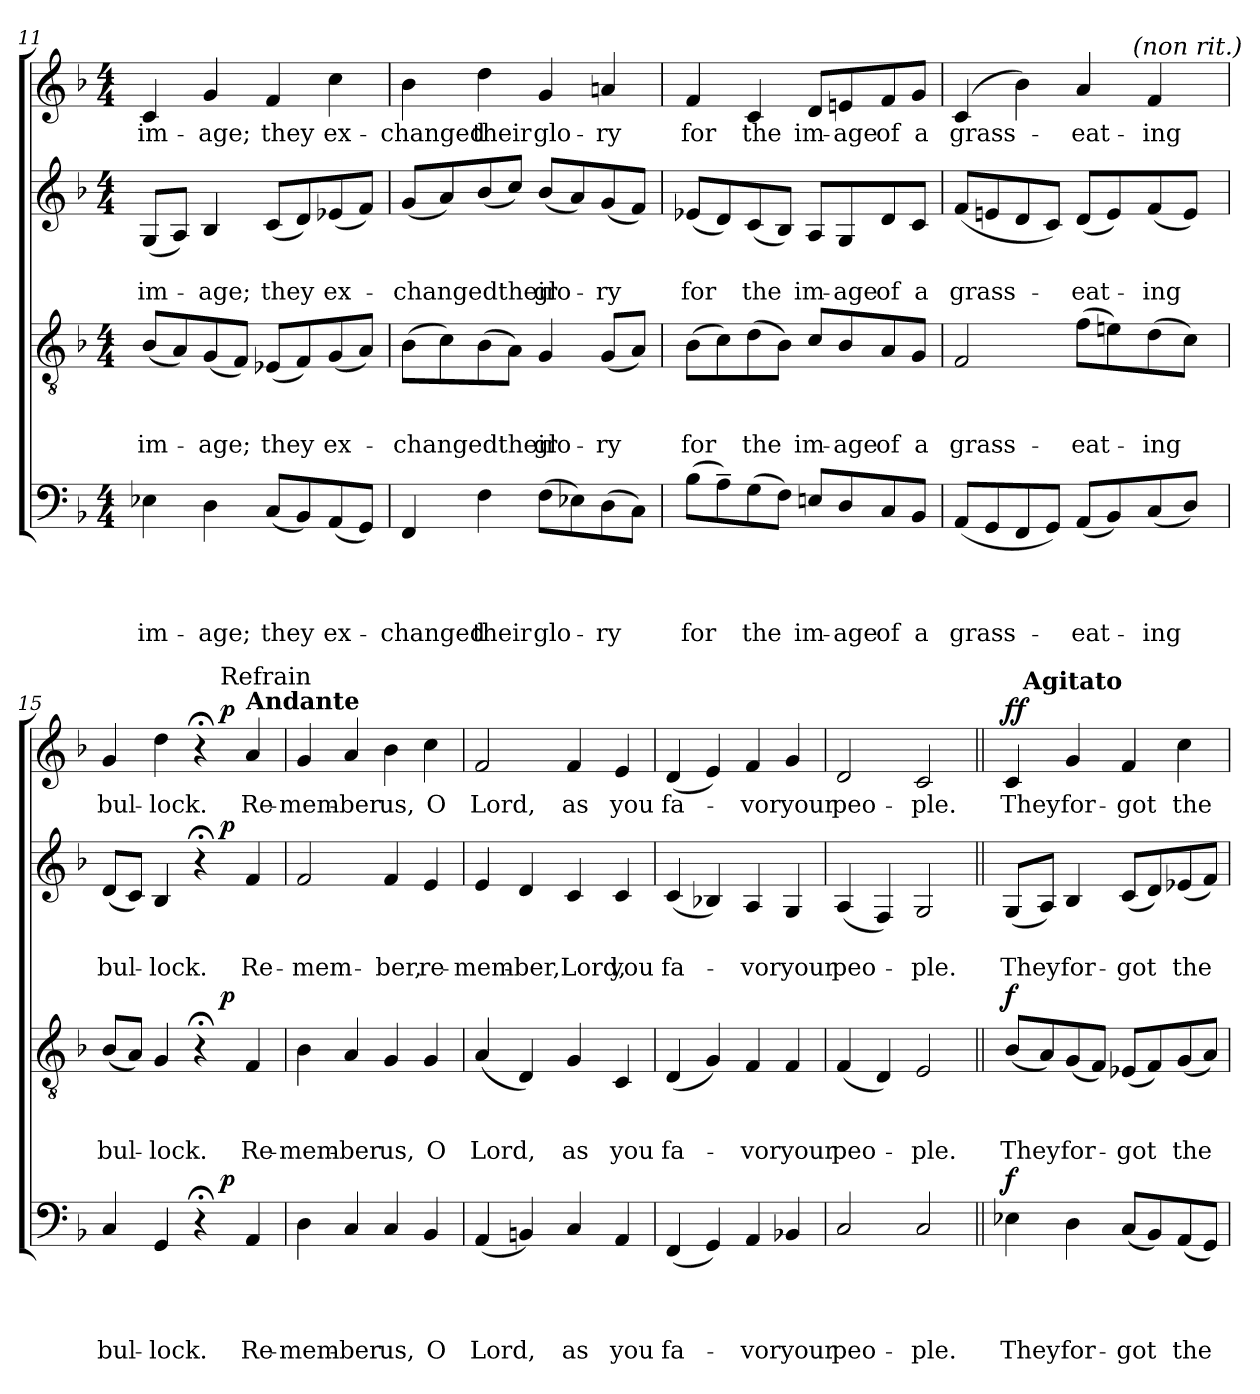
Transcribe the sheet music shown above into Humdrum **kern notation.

**kern	**text	**text	**text	**text	**dynam	**kern	**text	**text	**text	**dynam	**kern	**text	**text	**dynam	**kern	**text	**dynam
*part4	*part4	*part4	*part4	*part4	*part4	*part3	*part3	*part3	*part3	*part3	*part2	*part2	*part2	*part2	*part1	*part1	*part1
*staff4	*staff4	*staff4	*staff4	*staff4	*staff4	*staff3	*staff3	*staff3	*staff3	*staff3	*staff2	*staff2	*staff2	*staff2	*staff1	*staff1	*staff1
*clefF4	*	*	*	*	*	*clefGv2	*	*	*	*	*clefG2	*	*	*	*clefG2	*	*
*k[b-]	*	*	*	*	*	*k[b-]	*	*	*	*	*k[b-]	*	*	*	*k[b-]	*	*
*F:	*	*	*	*	*	*F:	*	*	*	*	*F:	*	*	*	*F:	*	*
*M4/4	*	*	*	*	*	*M4/4	*	*	*	*	*M4/4	*	*	*	*M4/4	*	*
=11	=11	=11	=11	=11	=11	=11	=11	=11	=11	=11	=11	=11	=11	=11	=11	=11	=11
!	!	!	!	!LO:LY:b	!	!	!	!	!LO:LY:b	!	!	!	!LO:LY:b	!	!	!LO:LY:b	!
4E-X\	.	.	.	im-	.	(<8B-/L	.	.	im-	.	(<8G/L	.	im-	.	4c/	im-	.
.	.	.	.	.	.	8A/)	.	.	.	.	8A/J)	.	.	.	.	.	.
!	!	!	!	!LO:LY:b	!	!	!	!	!LO:LY:b	!	!	!	!LO:LY:b	!	!	!LO:LY:b	!
4D\	.	.	.	-age;	.	(<8G/	.	.	-age;	.	4B-/	.	-age;	.	4g/	-age;	.
.	.	.	.	.	.	8F/J)	.	.	.	.	.	.	.	.	.	.	.
!	!	!	!	!LO:LY:b	!	!	!	!	!LO:LY:b	!	!	!	!LO:LY:b	!	!	!LO:LY:b	!
(<8C/L	.	.	.	they	.	(<8E-X/L	.	.	they	.	(<8c/L	.	they	.	4f/	they	.
8BB-/)	.	.	.	.	.	8F/)	.	.	.	.	8d/)	.	.	.	.	.	.
!	!	!	!	!LO:LY:b	!	!	!	!	!LO:LY:b	!	!	!	!LO:LY:b	!	!	!LO:LY:b	!
(<8AA/	.	.	.	ex-	.	(<8G/	.	.	ex-	.	(<8e-X/	.	ex-	.	4cc\	ex-	.
8GG/J)	.	.	.	.	.	8A/J)	.	.	.	.	8f/J)	.	.	.	.	.	.
!!LO:LB:g=z
=12	=12	=12	=12	=12	=12	=12	=12	=12	=12	=12	=12	=12	=12	=12	=12	=12	=12
!	!	!	!	!LO:LY:b	!	!	!	!	!LO:LY:b	!	!	!	!LO:LY:b	!	!	!LO:LY:b	!
4FF/	.	.	.	-changed	.	(>8B-\L	.	.	-changedtheir	.	(<8g/L	.	-changedtheir	.	4b-\	-changed	.
.	.	.	.	.	.	8c\)	.	.	.	.	8a/)	.	.	.	.	.	.
!	!	!	!	!LO:LY:b	!	!	!	!	!	!	!	!	!	!	!	!LO:LY:b	!
4F\	.	.	.	their	.	(>8B-\	.	.	.	.	(<8b-/	.	.	.	4dd\	their	.
.	.	.	.	.	.	8A\J)	.	.	.	.	8cc/J)	.	.	.	.	.	.
!	!	!	!	!LO:LY:b	!	!	!	!	!LO:LY:b	!	!	!	!LO:LY:b	!	!	!LO:LY:b	!
(>8F\L	.	.	.	glo-	.	4G/	.	.	glo-	.	(<8b-/L	.	glo-	.	4g/	glo-	.
8E-X\)	.	.	.	.	.	.	.	.	.	.	8a/)	.	.	.	.	.	.
!	!	!	!	!LO:LY:b	!	!	!	!	!LO:LY:b	!	!	!	!LO:LY:b	!	!	!LO:LY:b	!
(>8D\	.	.	.	-ry	.	(<8G/L	.	.	-ry	.	(<8g/	.	-ry	.	4an/	-ry	.
8C\J)	.	.	.	.	.	8A/J)	.	.	.	.	8f/J)	.	.	.	.	.	.
=13	=13	=13	=13	=13	=13	=13	=13	=13	=13	=13	=13	=13	=13	=13	=13	=13	=13
!	!	!	!	!LO:LY:b	!	!	!	!	!LO:LY:b	!	!	!	!LO:LY:b	!	!	!LO:LY:b	!
(>8B-\L	.	.	.	for	.	(>8B-\L	.	.	for	.	(<8e-X/L	.	for	.	4f/	for	.
8A~>\)	.	.	.	.	.	8c\)	.	.	.	.	8d/)	.	.	.	.	.	.
!	!	!	!	!LO:LY:b	!	!	!	!	!LO:LY:b	!	!	!	!LO:LY:b	!	!	!LO:LY:b	!
(>8G\	.	.	.	the	.	(>8d\	.	.	the	.	(<8c/	.	the	.	4c/	the	.
8F\J)	.	.	.	.	.	8B-\J)	.	.	.	.	8B-/J)	.	.	.	.	.	.
!	!	!	!	!LO:LY:b	!	!	!	!	!LO:LY:b	!	!	!	!LO:LY:b	!	!	!LO:LY:b	!
8En/L	.	.	.	im-	.	8c/L	.	.	im-	.	8A/L	.	im-	.	8d/L	im-	.
!	!	!	!	!LO:LY:b	!	!	!	!	!LO:LY:b	!	!	!	!LO:LY:b	!	!	!LO:LY:b	!
8D/	.	.	.	-age	.	8B-/	.	.	-age	.	8G/	.	-age	.	8en/	-age	.
!	!	!	!	!LO:LY:b	!	!	!	!	!LO:LY:b	!	!	!	!LO:LY:b	!	!	!LO:LY:b	!
8C/	.	.	.	of	.	8A/	.	.	of	.	8d/	.	of	.	8f/	of	.
!	!	!	!	!LO:LY:b	!	!	!	!	!LO:LY:b	!	!	!	!LO:LY:b	!	!	!LO:LY:b	!
8BB-/J	.	.	.	a	.	8G/J	.	.	a	.	8c/J	.	a	.	8g/J	a	.
=14	=14	=14	=14	=14	=14	=14	=14	=14	=14	=14	=14	=14	=14	=14	=14	=14	=14
!	!	!	!	!LO:LY:b	!	!	!	!	!LO:LY:b	!	!	!	!LO:LY:b	!	!	!LO:LY:b	!
*	*	*	*	*	*	*	*	*	*	*	*	*	*	*	*^	*	*
(<8AA/L	.	.	.	grass-	.	2F/	.	.	grass-	.	(<8f/L	.	grass-	.	(4c/	2ryy	grass-	.
8GG/	.	.	.	.	.	.	.	.	.	.	8en/	.	.	.	.	.	.	.
8FF/	.	.	.	.	.	.	.	.	.	.	8d/	.	.	.	4b-\)	.	.	.
8GG/J)	.	.	.	.	.	.	.	.	.	.	8c/J)	.	.	.	.	.	.	.
!	!	!	!	!LO:LY:b	!	!	!	!	!LO:LY:b	!	!	!	!LO:LY:b	!	!	!	!LO:LY:b	!
(<8AA/L	.	.	.	-eat-	.	(>8f\L	.	.	-eat-	.	(<8d/L	.	-eat-	.	4a/	8..ryy	-eat-	.
8BB-/)	.	.	.	.	.	8en\)	.	.	.	.	8e/)	.	.	.	.	.	.	.
!	!	!	!	!	!	!	!	!	!	!	!	!	!	!	!	!LO:TX:a:i:t=(non rit.)	!	!
.	.	.	.	.	.	.	.	.	.	.	.	.	.	.	.	4ryy	.	.
!	!	!	!	!LO:LY:b	!	!	!	!	!LO:LY:b	!	!	!	!LO:LY:b	!	!	!	!LO:LY:b	!
(<8C/	.	.	.	-ing	.	(>8d\	.	.	-ing	.	(<8f/	.	-ing	.	4f/	.	-ing	.
8D/J)	.	.	.	.	.	8c\J)	.	.	.	.	8e/J)	.	.	.	.	.	.	.
.	.	.	.	.	.	.	.	.	.	.	.	.	.	.	.	32ryy	.	.
=15	=15	=15	=15	=15	=15	=15	=15	=15	=15	=15	=15	=15	=15	=15	=15	=15	=15	=15
!	!	!	!	!LO:LY:b	!	!	!	!	!LO:LY:b	!	!	!	!LO:LY:b	!	!	!	!LO:LY:b	!
*^	*	*	*	*	*	*^	*	*	*	*	*^	*	*	*	*	*	*	*
4C/	2ryy	.	.	.	bul-	.	(<8B-/L	2ryy	.	.	bul-	.	(<8d/L	2ryy	.	bul-	.	4g/	2ryy	bul-	.
.	.	.	.	.	.	.	8A/J)	.	.	.	.	.	8c/J)	.	.	.	.	.	.	.	.
!	!	!	!	!	!LO:LY:b	!	!	!	!	!	!LO:LY:b	!	!	!	!	!LO:LY:b	!	!	!	!LO:LY:b	!
4GG/	.	.	.	.	-lock.	.	4G/	.	.	.	-lock.	.	4B-/	.	.	-lock.	.	4dd\	.	-lock.	.
4r;<	8ryy	.	.	.	.	.	4r;<	8ryy	.	.	.	.	4r;<	8ryy	.	.	.	4r;<	8ryy	.	.
!	!	!	!	!	!	!	!	!	!	!	!	!	!	!	!	!	!	!	!LO:TX:a:t=Refrain	!	!
!	!	!	!	!	!	!LO:DY:a	!	!	!	!	!	!LO:DY:a	!	!	!	!	!LO:DY:a	!	!	!	!LO:DY:a
.	4.ryy	.	.	.	.	p	.	4.ryy	.	.	.	p	.	4.ryy	.	.	p	.	4.ryy	.	p
*	*	*	*	*	*	*	*	*	*	*	*	*	*	*	*	*	*	*MM80	*	*	*
!	!	!	!	!	!	!	!	!	!	!	!	!	!	!	!	!	!	!LO:TX:a:B:t=Andante	!	!	!
!	!	!	!	!	!LO:LY:b	!	!	!	!	!	!LO:LY:b	!	!	!	!	!LO:LY:b	!	!	!	!LO:LY:b	!
4AA/	.	.	.	.	Re-	.	4F/	.	.	.	Re-	.	4f/	.	.	Re-	.	4a/	.	Re-	.
!!LO:PB:g=z
=16	=16	=16	=16	=16	=16	=16	=16	=16	=16	=16	=16	=16	=16	=16	=16	=16	=16	=16	=16	=16	=16
!	!	!	!	!	!LO:LY:b	!	!	!	!	!	!LO:LY:b	!	!	!	!	!LO:LY:b	!	!	!	!LO:LY:b	!
*v	*v	*	*	*	*	*	*	*	*	*	*	*	*v	*v	*	*	*	*v	*v	*	*
*	*	*	*	*	*	*v	*v	*	*	*	*	*	*	*	*	*	*	*
4D\	.	.	.	-mem-	.	4B-\	.	.	-mem-	.	2f/	.	-mem-	.	4g/	-mem-	.
!	!	!	!	!LO:LY:b	!	!	!	!	!LO:LY:b	!	!	!	!	!	!	!LO:LY:b	!
4C/	.	.	.	-ber	.	4A/	.	.	-ber	.	.	.	.	.	4a/	-ber	.
!	!	!	!	!LO:LY:b	!	!	!	!	!LO:LY:b	!	!	!	!LO:LY:b	!	!	!LO:LY:b	!
4C/	.	.	.	us,	.	4G/	.	.	us,	.	4f/	.	-ber,	.	4b-\	us,	.
!	!	!	!	!LO:LY:b	!	!	!	!	!LO:LY:b	!	!	!	!LO:LY:b	!	!	!LO:LY:b	!
4BB-/	.	.	.	O	.	4G/	.	.	O	.	4e/	.	re-	.	4cc\	O	.
=17	=17	=17	=17	=17	=17	=17	=17	=17	=17	=17	=17	=17	=17	=17	=17	=17	=17
!	!	!	!	!LO:LY:b	!	!	!	!	!LO:LY:b	!	!	!	!LO:LY:b	!	!	!LO:LY:b	!
(<4AA/	.	.	.	Lord,	.	(<4A/	.	.	Lord,	.	4e/	.	-mem-	.	2f/	Lord,	.
!	!	!	!	!	!	!	!	!	!	!	!	!	!LO:LY:b	!	!	!	!
4BBn/)	.	.	.	.	.	4D/)	.	.	.	.	4d/	.	-ber,Lord,	.	.	.	.
!	!	!	!	!LO:LY:b	!	!	!	!	!LO:LY:b	!	!	!	!	!	!	!LO:LY:b	!
4C/	.	.	.	as	.	4G/	.	.	as	.	4c/	.	.	.	4f/	as	.
!	!	!	!	!LO:LY:b	!	!	!	!	!LO:LY:b	!	!	!	!LO:LY:b	!	!	!LO:LY:b	!
4AA/	.	.	.	you	.	4C/	.	.	you	.	4c/	.	you	.	4e/	you	.
=18	=18	=18	=18	=18	=18	=18	=18	=18	=18	=18	=18	=18	=18	=18	=18	=18	=18
!	!	!	!	!LO:LY:b	!	!	!	!	!LO:LY:b	!	!	!	!LO:LY:b	!	!	!LO:LY:b	!
(<4FF/	.	.	.	fa-	.	(<4D/	.	.	fa-	.	(<4c/	.	fa-	.	(<4d/	fa-	.
4GG/)	.	.	.	.	.	4G/)	.	.	.	.	4B-X/)	.	.	.	4e/)	.	.
!	!	!	!	!LO:LY:b	!	!	!	!	!LO:LY:b	!	!	!	!LO:LY:b	!	!	!LO:LY:b	!
4AA/	.	.	.	-vor	.	4F/	.	.	-vor	.	4A/	.	-vor	.	4f/	-vor	.
!	!	!	!	!LO:LY:b	!	!	!	!	!LO:LY:b	!	!	!	!LO:LY:b	!	!	!LO:LY:b	!
4BB-X/	.	.	.	your	.	4F/	.	.	your	.	4G/	.	your	.	4g/	your	.
=19	=19	=19	=19	=19	=19	=19	=19	=19	=19	=19	=19	=19	=19	=19	=19	=19	=19
!	!	!	!	!LO:LY:b	!	!	!	!	!LO:LY:b	!	!	!	!LO:LY:b	!	!	!LO:LY:b	!
2C/	.	.	.	peo-	.	(<4F/	.	.	peo-	.	(<4A/	.	peo-	.	2d/	peo-	.
.	.	.	.	.	.	4D/)	.	.	.	.	4F/)	.	.	.	.	.	.
!	!	!	!	!LO:LY:b	!	!	!	!	!LO:LY:b	!	!	!	!LO:LY:b	!	!	!LO:LY:b	!
2C/	.	.	.	-ple.	.	2E/	.	.	-ple.	.	2G/	.	-ple.	.	2c/	-ple.	.
=20||	=20||	=20||	=20||	=20||	=20||	=20||	=20||	=20||	=20||	=20||	=20||	=20||	=20||	=20||	=20||	=20||	=20||
!	!	!	!	!LO:LY:b	!LO:DY:a	!	!	!	!LO:LY:b	!LO:DY:a	!	!	!LO:LY:b	!	!	!LO:LY:b	!LO:DY:a
!	!	!	!	!	!	!	!	!	!	!	!	!	!	!	!	!	!LO:DY:n=1:b
*	*	*	*	*	*	*	*	*	*	*	*	*	*	*	*^	*	*
4E-X\	.	.	.	They	f	(<8B-/L	.	.	They	f	(<8G/L	.	They	.	4c/	16ryy	They	f f
*	*	*	*	*	*	*	*	*	*	*	*	*	*	*	*MM92	*	*	*
!	!	!	!	!	!	!	!	!	!	!	!	!	!	!	!	!LO:TX:a:B:t=Agitato	!	!
.	.	.	.	.	.	.	.	.	.	.	.	.	.	.	.	2...ryy	.	.
.	.	.	.	.	.	8A/)	.	.	.	.	8A/J)	.	.	.	.	.	.	.
!	!	!	!	!LO:LY:b	!	!	!	!	!LO:LY:b	!	!	!	!LO:LY:b	!	!	!	!LO:LY:b	!
4D\	.	.	.	for-	.	(<8G/	.	.	for-	.	4B-/	.	for-	.	4g/	.	for-	.
.	.	.	.	.	.	8F/J)	.	.	.	.	.	.	.	.	.	.	.	.
!	!	!	!	!LO:LY:b	!	!	!	!	!LO:LY:b	!	!	!	!LO:LY:b	!	!	!	!LO:LY:b	!
(<8C/L	.	.	.	-got	.	(<8E-X/L	.	.	-got	.	(<8c/L	.	-got	.	4f/	.	-got	.
8BB-/)	.	.	.	.	.	8F/)	.	.	.	.	8d/)	.	.	.	.	.	.	.
!	!	!	!	!LO:LY:b	!	!	!	!	!LO:LY:b	!	!	!	!LO:LY:b	!	!	!	!LO:LY:b	!
(<8AA/	.	.	.	the	.	(<8G/	.	.	the	.	(<8e-X/	.	the	.	4cc\	.	the	.
8GG/J)	.	.	.	.	.	8A/J)	.	.	.	.	8f/J)	.	.	.	.	.	.	.
*	*	*	*	*	*	*	*	*	*	*	*	*	*	*	*v	*v	*	*
=	=	=	=	=	=	=	=	=	=	=	=	=	=	=	=	=	=
*-	*-	*-	*-	*-	*-	*-	*-	*-	*-	*-	*-	*-	*-	*-	*-	*-	*-
